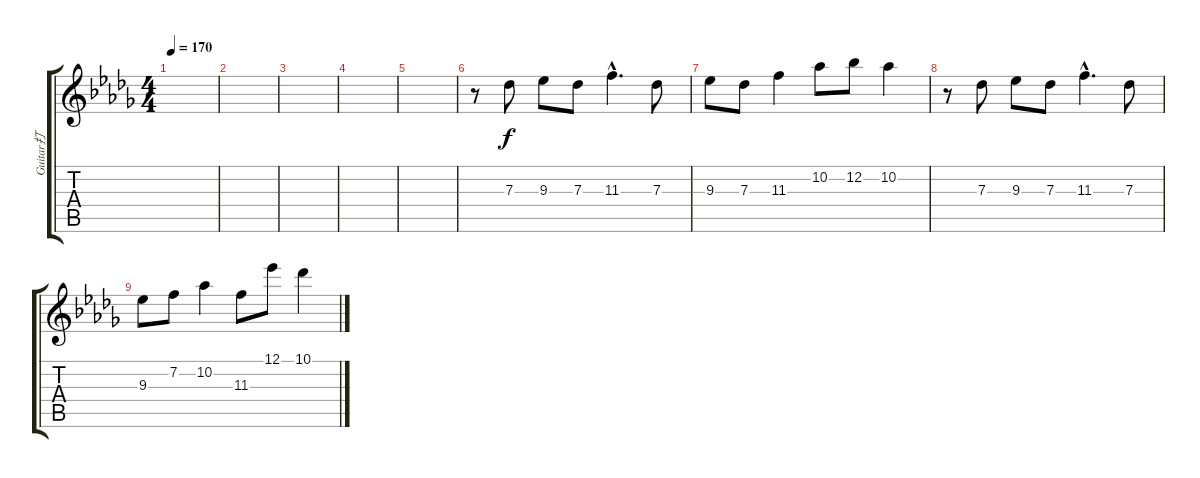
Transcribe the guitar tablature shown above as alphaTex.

\track ("Guitar打" "Guitar打") {instrument distortionguitar}
\staff {score tabs}
\tuning (Eb4 Bb3 Gb3 Db3 Ab2 Eb2) {hide}
\ts (4 4)
\tempo 170
\clef g2
\ks db
|
|
|
|
|
r.8 7.3.8 9.3.8 7.3.8 11.3{hac}.4{d} 7.3.8 |
9.3.8 7.3.8 11.3.4 10.2.8 12.2.8 10.2.4 |
r.8 7.3.8 9.3.8 7.3.8 11.3{hac}.4{d} 7.3.8 |
9.3.8 7.2.8 10.2.4 11.3.8 12.1.8 10.1.4
